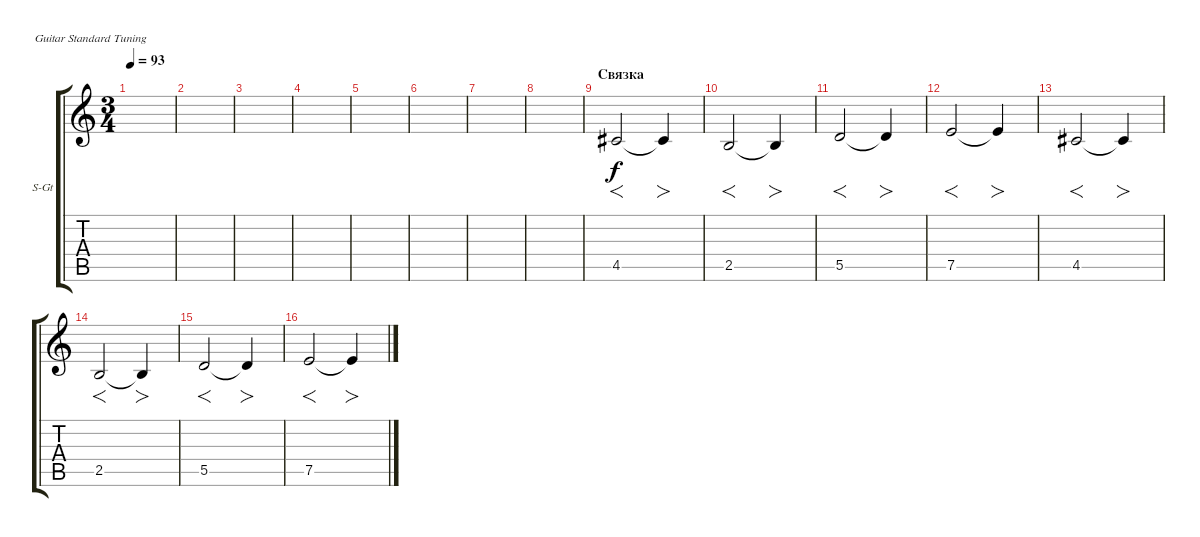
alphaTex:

\defaultSystemsLayout 4
\bracketExtendMode groupsimilarinstruments
\firstSystemTrackNameOrientation horizontal
\otherSystemsTrackNameOrientation horizontal
\track ("Contrabassoon" "S-Gt") {instrument acousticguitarsteel}
\staff {score tabs}
\tuning (E4 B3 G3 D3 A2 E2)
\ts (3 4)
\tempo 93
\clef g2
\ks c
|
|
|
|
|
|
|
|
\section ("" "Связка")
4.5.2{f} 4.5{t}.4{fo} |
2.5.2{f} 2.5{t}.4{fo} |
5.5.2{f} 5.5{t}.4{fo} |
7.5.2{f} 7.5{t}.4{fo} |
4.5.2{f} 4.5{t}.4{fo} |
2.5.2{f} 2.5{t}.4{fo} |
5.5.2{f} 5.5{t}.4{fo} |
7.5.2{f} 7.5{t}.4{fo}
